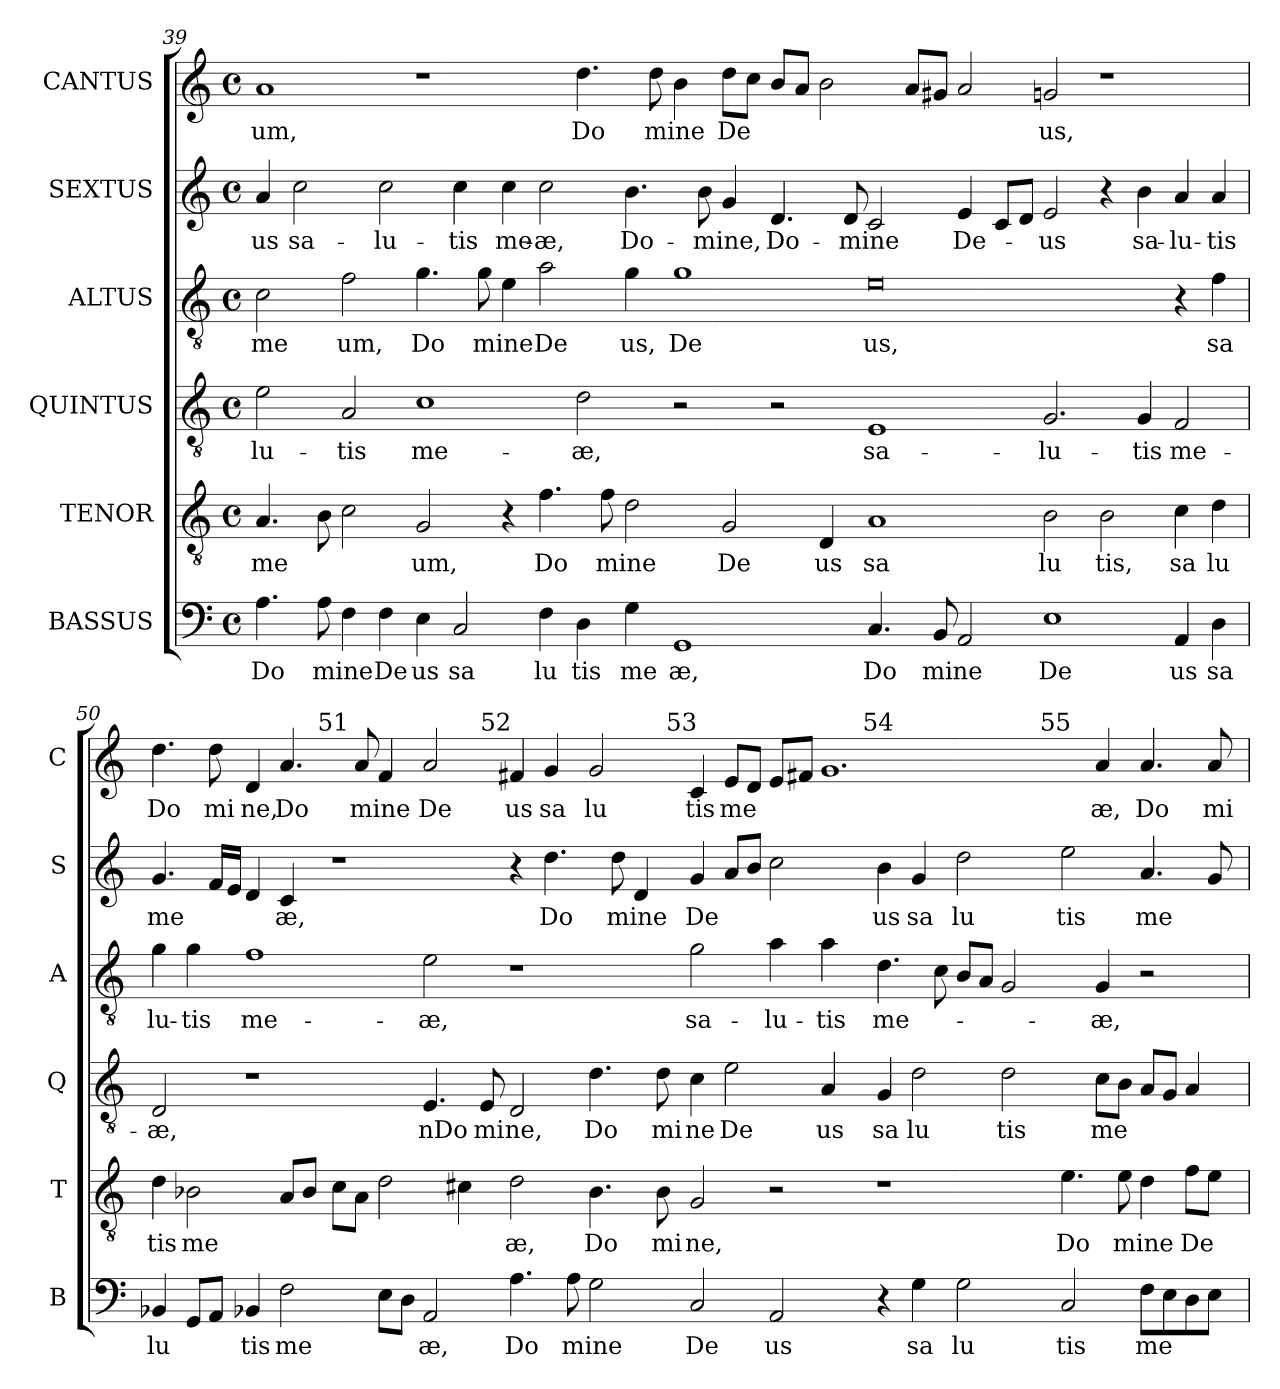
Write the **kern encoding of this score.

**kern	**text	**kern	**text	**kern	**text	**kern	**text	**kern	**text	**kern	**text
*part6	*part6	*part5	*part5	*part4	*part4	*part3	*part3	*part2	*part2	*part1	*part1
*staff6	*staff6	*staff5	*staff5	*staff4	*staff4	*staff3	*staff3	*staff2	*staff2	*staff1	*staff1
*I"BASSUS	*	*I"TENOR	*	*I"QUINTUS	*	*I"ALTUS	*	*I"SEXTUS	*	*I"CANTUS	*
*I'B	*	*I'T	*	*I'Q	*	*I'A	*	*I'S	*	*I'C	*
!!LO:PB:g=z
*clefF4	*	*clefGv2	*	*clefGv2	*	*clefGv2	*	*clefG2	*	*clefG2	*
*M4/4	*	*M4/4	*	*M4/4	*	*M4/4	*	*M4/4	*	*M4/4	*
*met(c)	*	*met(c)	*	*met(c)	*	*met(c)	*	*met(c)	*	*met(c)	*
=39	=39	=39	=39	=39	=39	=39	=39	=39	=39	=39	=39
!	!LO:LY:b:cj	!	!LO:LY:b	!	!LO:LY:b:cj	!	!LO:LY:b:cj	!	!LO:LY:b:cj	!	!LO:LY:b:cj
4.A\	Do	4.A/	me	2e\	lu-	2c\	me	4a/	-us	1a	um,
!	!	!	!	!	!	!	!	!	!LO:LY:b:cj	!	!
.	.	.	.	.	.	.	.	2cc\	sa-	.	.
!	!LO:LY:b:cj	!	!	!	!	!	!	!	!	!	!
8A\	mine	8B\	.	.	.	.	.	.	.	.	.
!	!	!	!	!	!LO:LY:b:cj	!	!LO:LY:b:cj	!	!	!	!
4F\	.	2c\	.	2A/	-tis	2f\	um,	.	.	.	.
!	!LO:LY:b:cj	!	!	!	!	!	!	!	!LO:LY:b:cj	!	!
4F\	De	.	.	.	.	.	.	2cc\	-lu-	.	.
!	!LO:LY:b:cj	!	!LO:LY:b:cj	!	!LO:LY:b:cj	!	!LO:LY:b:cj	!	!	!	!
4E\	us	2G/	um,	1c	me-	4.g\	Do	.	.	1r	.
!	!LO:LY:b:cj	!	!	!	!	!	!	!	!LO:LY:b:cj	!	!
2C/	sa	.	.	.	.	.	.	4cc\	-tis	.	.
!	!	!	!	!	!	!	!LO:LY:b:cj	!	!	!	!
.	.	.	.	.	.	8g\	mine	.	.	.	.
!	!	!	!	!	!	!	!	!	!LO:LY:b:cj	!	!
.	.	4r	.	.	.	4e\	.	4cc\	me-	.	.
!	!LO:LY:b:cj	!	!LO:LY:b:cj	!	!	!	!LO:LY:b:cj	!	!LO:LY:b:cj	!	!
4F\	lu	4.f\	Do	.	.	2a\	De	2cc\	-æ,	.	.
!	!LO:LY:b:cj	!	!	!	!LO:LY:b:cj	!	!	!	!	!	!LO:LY:b:cj
4D\	tis	.	.	2d\	-æ,	.	.	.	.	4.dd\	Do
!	!	!	!LO:LY:b:cj	!	!	!	!	!	!	!	!
.	.	8f\	mine	.	.	.	.	.	.	.	.
!	!LO:LY:b:cj	!	!	!	!	!	!LO:LY:b:cj	!	!LO:LY:b:cj	!	!
4G\	me	2d\	.	.	.	4g\	us,	4.b\	Do-	.	.
!	!	!	!	!	!	!	!	!	!	!	!LO:LY:b:cj
.	.	.	.	.	.	.	.	.	.	8dd\	mine
!	!LO:LY:b:cj	!	!	!	!	!	!LO:LY:b:cj	!	!	!	!
1GG	æ,	.	.	2r	.	1g	De	.	.	4b\	.
!	!	!	!	!	!	!	!	!	!LO:LY:b	!	!
.	.	.	.	.	.	.	.	8b\	-mine,	.	.
!	!	!	!LO:LY:b:cj	!	!	!	!	!	!	!	!LO:LY:b
.	.	2G/	De	.	.	.	.	4g/	.	8dd\L	De
.	.	.	.	.	.	.	.	.	.	8cc\J	.
!	!	!	!	!	!	!	!	!	!LO:LY:b:cj	!	!
.	.	.	.	2r	.	.	.	4.d/	Do-	8b/L	.
.	.	.	.	.	.	.	.	.	.	8a/J	.
!	!	!	!LO:LY:b:cj	!	!	!	!	!	!	!	!
.	.	4D/	us	.	.	.	.	.	.	2b\	.
!	!	!	!	!	!	!	!	!	!LO:LY:b:cj	!	!
.	.	.	.	.	.	.	.	8d/	-mine	.	.
!	!LO:LY:b:cj	!	!LO:LY:b:cj	!	!LO:LY:b:cj	!	!LO:LY:b:cj	!	!	!	!
4.C/	Do	1A	sa	1E	sa-	0e	us,	2c/	.	.	.
.	.	.	.	.	.	.	.	.	.	8a/L	.
!	!LO:LY:b:cj	!	!	!	!	!	!	!	!	!	!
8BB/	mi	.	.	.	.	.	.	.	.	8g#X/J	.
!	!LO:LY:b:cj	!	!	!	!	!	!	!	!LO:LY:b	!	!
2AA/	ne	.	.	.	.	.	.	4e/	De-	2a/	.
.	.	.	.	.	.	.	.	8c/L	.	.	.
.	.	.	.	.	.	.	.	8d/J	.	.	.
!	!LO:LY:b:cj	!	!LO:LY:b:cj	!	!LO:LY:b:cj	!	!	!	!LO:LY:b:cj	!	!LO:LY:b:cj
1E	De	2B\	lu	2.G/	-lu-	.	.	2e/	-us	2gn/	us,
!	!	!	!LO:LY:b:cj	!	!	!	!	!	!	!	!
.	.	2B\	tis,	.	.	.	.	4r	.	1r	.
!	!	!	!	!	!LO:LY:b:cj	!	!	!	!LO:LY:b:cj	!	!
.	.	.	.	4G/	-tis	.	.	4b\	sa-	.	.
!	!LO:LY:b:cj	!	!LO:LY:b:cj	!	!LO:LY:b:cj	!	!	!	!LO:LY:b:cj	!	!
4AA/	us	4c\	sa	2F/	me-	4r	.	4a/	-lu-	.	.
!	!LO:LY:b:cj	!	!LO:LY:b:cj	!	!	!	!LO:LY:b:cj	!	!LO:LY:b:cj	!	!
4D\	sa	4d\	lu	.	.	4f\	sa	4a/	-tis	.	.
!!LO:LB:g=z
=50	=50	=50	=50	=50	=50	=50	=50	=50	=50	=50	=50
!	!LO:LY:b:cj	!	!LO:LY:b:cj	!	!LO:LY:b:cj	!	!LO:LY:b:cj	!	!LO:LY:b	!	!LO:LY:b:cj
*	*	*	*	*	*	*	*	*	*	*^	*
*	*	*	*	*	*	*	*	*	*	*	*^	*
*	*	*	*	*	*	*	*	*	*	*	*	*^	*
*	*	*	*	*	*	*	*	*	*	*	*	*	*^	*
4BB-X/	lu	4d\	tis	2D/	-æ,	4g\	lu-	4.g/	me	4.dd\	2...ryy	1...ryy	1ryy	1ryy	Do
!	!	!	!LO:LY:b	!	!	!	!LO:LY:b:cj	!	!	!	!	!	!	!	!
8GG/L	.	2B-X\	me	.	.	4g\	-tis	.	.	.	.	.	.	.	.
!	!	!	!	!	!	!	!	!	!	!	!	!	!	!	!LO:LY:b:cj
8AA/J	.	.	.	.	.	.	.	16f/L	.	8dd\	.	.	.	.	mi
.	.	.	.	.	.	.	.	16e/J	.	.	.	.	.	.	.
!	!LO:LY:b:cj	!	!	!	!	!	!LO:LY:b:cj	!	!	!	!	!	!	!	!LO:LY:b:cj
4BB-X/	tis	.	.	1r	.	1f	me-	4d/	.	4d/	.	.	.	.	ne,
!	!LO:LY:b	!	!	!	!	!	!	!	!LO:LY:b:cj	!	!	!	!	!	!LO:LY:b:cj
2F\	me	8A/L	.	.	.	.	.	4c/	æ,	4.a/	.	.	.	.	Do
.	.	8B-/J	.	.	.	.	.	.	.	.	.	.	.	.	.
!	!	!	!	!	!	!	!	!	!	!	!LO:TX:a:t=51	!	!	!	!
.	.	.	.	.	.	.	.	.	.	.	1ryy	.	.	.	.
.	.	8c\L	.	.	.	.	.	1r	.	.	.	.	1ryy	1ryy	.
!	!	!	!	!	!	!	!	!	!	!	!	!	!	!	!LO:LY:b:cj
.	.	8A\J	.	.	.	.	.	.	.	8a/	.	.	.	.	mine
8E\L	.	2d\	.	.	.	.	.	.	.	4f/	.	.	.	.	.
8D\J	.	.	.	.	.	.	.	.	.	.	.	.	.	.	.
!	!LO:LY:b:cj	!	!	!	!LO:LY:b:rj	!	!LO:LY:b:cj	!	!	!	!	!	!	!	!LO:LY:b:cj
2AA/	æ,	.	.	4.E/	nDo	2e\	-æ,	.	.	2a/	.	.	.	.	De
.	.	4c#X\	.	.	.	.	.	.	.	.	.	.	.	.	.
!	!	!	!	!	!	!	!	!	!	!	!	!LO:TX:a:t=52	!	!	!
!	!	!	!	!	!LO:LY:b:cj	!	!	!	!	!	!	!	!	!	!
.	.	.	.	8E/	mi	.	.	.	.	.	.	1ryy	.	.	.
.	.	.	.	.	.	.	.	.	.	.	1ryy	.	.	.	.
!	!LO:LY:b:cj	!	!LO:LY:b:cj	!	!LO:LY:b:cj	!	!	!	!	!	!	!	!	!	!LO:LY:b:cj
4.A\	Do	2d\	æ,	2D/	ne,	1r	.	4r	.	4f#X/	.	.	2ryy	1ryy	us
!	!	!	!	!	!	!	!	!	!LO:LY:b:cj	!	!	!	!	!	!LO:LY:b:cj
.	.	.	.	.	.	.	.	4.dd\	Do	4g/	.	.	.	.	sa
!	!LO:LY:b:cj	!	!	!	!	!	!	!	!	!	!	!	!	!	!
8A\	mine	.	.	.	.	.	.	.	.	.	.	.	.	.	.
!	!	!	!LO:LY:b:cj	!	!LO:LY:b:cj	!	!	!	!	!	!	!	!	!	!LO:LY:b:cj
2G\	.	4.B-\	Do	4.d\	Do	.	.	.	.	2g/	.	.	4ryy	.	lu
!	!	!	!	!	!	!	!	!	!LO:LY:b:cj	!	!	!	!	!	!
.	.	.	.	.	.	.	.	8dd\	mine	.	.	.	.	.	.
.	.	.	.	.	.	.	.	4d/	.	.	.	.	8ryy	.	.
!	!	!	!LO:LY:b:cj	!	!LO:LY:b:cj	!	!	!	!	!	!	!	!	!	!
.	.	8B-\	mi	8d\	mi	.	.	.	.	.	.	1ryy	32ryy	.	.
!	!	!	!	!	!	!	!	!	!	!	!	!	!LO:TX:a:t=53	!	!
.	.	.	.	.	.	.	.	.	.	.	.	.	1ryy	.	.
.	.	.	.	.	.	.	.	.	.	.	1ryy	.	.	.	.
!	!LO:LY:b:cj	!	!LO:LY:b:cj	!	!LO:LY:b:cj	!	!LO:LY:b:cj	!	!LO:LY:b	!	!	!	!	!	!LO:LY:b:cj
2C/	De	2G/	ne,	4c\	ne	2g\	sa-	4g/	De	4c/	.	.	.	1ryy	tis
!	!	!	!	!	!LO:LY:b:cj	!	!	!	!	!	!	!	!	!	!LO:LY:b
.	.	.	.	2e\	De	.	.	8a/L	.	8e/L	.	.	.	.	me
.	.	.	.	.	.	.	.	8b/J	.	8d/J	.	.	.	.	.
!	!LO:LY:b:cj	!	!	!	!	!	!LO:LY:b:cj	!	!	!	!	!	!	!	!
2AA/	us	2r	.	.	.	4a\	-lu-	2cc\	.	8e/L	.	.	.	.	.
.	.	.	.	.	.	.	.	.	.	8f#X/J	.	.	.	.	.
!	!	!	!	!	!LO:LY:b:cj	!	!LO:LY:b:cj	!	!	!	!	!	!	!	!
.	.	.	.	4A/	us	4a\	-tis	.	.	1.g	.	.	.	.	.
.	.	.	.	.	.	.	.	.	.	.	.	1ryy	.	.	.
.	.	.	.	.	.	.	.	.	.	.	.	.	1ryy	.	.
!	!	!	!	!	!	!	!	!	!	!	!LO:TX:a:t=54	!	!	!	!
.	.	.	.	.	.	.	.	.	.	.	1ryy	.	.	.	.
!	!	!	!	!	!LO:LY:b:cj	!	!LO:LY:b	!	!LO:LY:b:cj	!	!	!	!	!	!
4r	.	1r	.	4G/	sa	4.d\	me-	4b\	us	.	.	.	.	2ryy	.
!	!LO:LY:b:cj	!	!	!	!LO:LY:b:cj	!	!	!	!LO:LY:b:cj	!	!	!	!	!	!
4G\	sa	.	.	2d\	lu	.	.	4g/	sa	.	.	.	.	.	.
.	.	.	.	.	.	8c\	.	.	.	.	.	.	.	.	.
!	!LO:LY:b:cj	!	!	!	!	!	!	!	!LO:LY:b:cj	!	!	!	!	!	!
2G\	lu	.	.	.	.	8B/L	.	2dd\	lu	.	.	.	.	4ryy	.
.	.	.	.	.	.	8A/J	.	.	.	.	.	.	.	.	.
!	!	!	!	!	!LO:LY:b:cj	!	!	!	!	!	!	!	!	!	!
.	.	.	.	2d\	tis	2G/	.	.	.	.	.	.	.	8ryy	.
.	.	.	.	.	.	.	.	.	.	.	.	1ryy	.	32.ryy	.
.	.	.	.	.	.	.	.	.	.	.	.	.	1ryy	.	.
!	!	!	!	!	!	!	!	!	!	!	!	!	!	!LO:TX:a:t=55	!
.	.	.	.	.	.	.	.	.	.	.	.	.	.	1ryy	.
.	.	.	.	.	.	.	.	.	.	.	1ryy	.	.	.	.
!	!LO:LY:b:cj	!	!LO:LY:b:cj	!	!	!	!	!	!LO:LY:b:cj	!	!	!	!	!	!
2C/	tis	4.e\	Do	.	.	.	.	2ee\	tis	.	.	.	.	.	.
!	!	!	!	!	!LO:LY:b	!	!LO:LY:b:cj	!	!	!	!	!	!	!	!LO:LY:b:cj
.	.	.	.	8c\L	me	4G/	-æ,	.	.	4a/	.	.	.	.	æ,
!	!	!	!LO:LY:b:cj	!	!	!	!	!	!	!	!	!	!	!	!
.	.	8e\	mine	8B\J	.	.	.	.	.	.	.	.	.	.	.
!	!LO:LY:b	!	!	!	!	!	!	!	!LO:LY:b	!	!	!	!	!	!LO:LY:b:cj
8F\L	me	4d\	.	8A/L	.	2r	.	4.a/	me	4.a/	.	.	.	.	Do
8E\	.	.	.	8G/J	.	.	.	.	.	.	.	.	.	.	.
!	!	!	!LO:LY:b	!	!	!	!	!	!	!	!	!	!	!	!
8D\	.	8f\L	De	4A/	.	.	.	.	.	.	.	.	.	.	.
!	!	!	!	!	!	!	!	!	!	!	!	!	!	!	!LO:LY:b:cj
8E\J	.	8e\J	.	.	.	.	.	8g/	.	8a/	.	8ryy	.	.	mi
.	.	.	.	.	.	.	.	.	.	.	.	.	16.ryy	.	.
.	.	.	.	.	.	.	.	.	.	.	.	.	.	16ryy	.
.	.	.	.	.	.	.	.	.	.	.	16ryy	.	.	.	.
.	.	.	.	.	.	.	.	.	.	.	.	.	.	64ryy	.
*	*	*	*	*	*	*	*	*	*	*v	*v	*v	*v	*v	*
=	=	=	=	=	=	=	=	=	=	=	=
*-	*-	*-	*-	*-	*-	*-	*-	*-	*-	*-	*-
